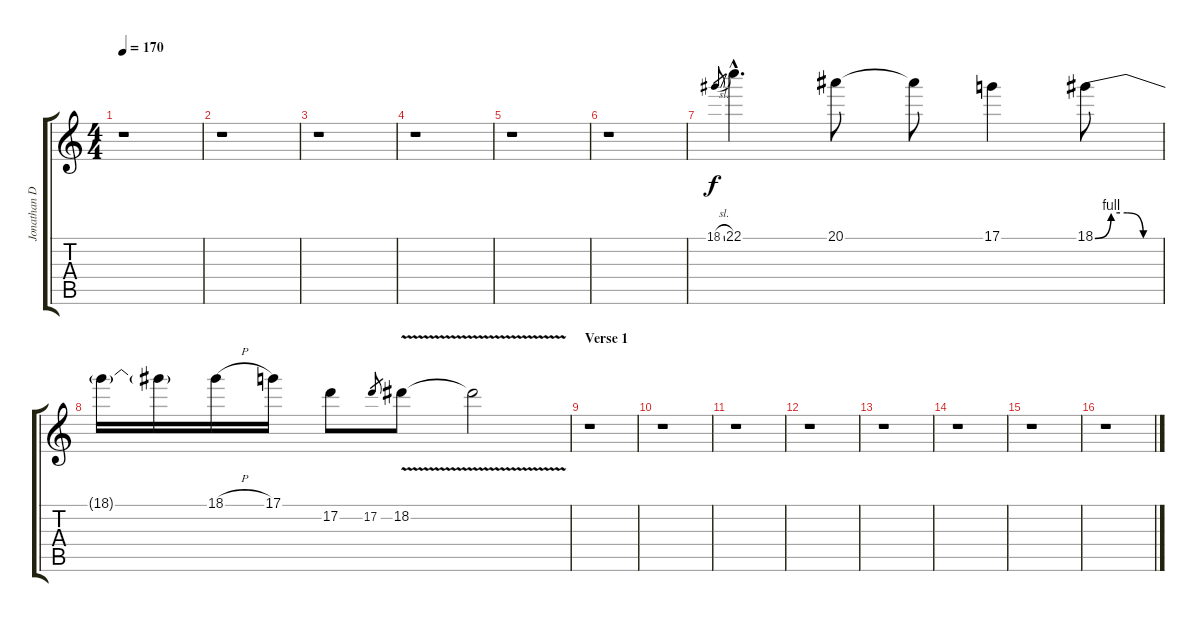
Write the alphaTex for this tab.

\track ("Jonathan Donais Overdub" "Jonathan D") {instrument distortionguitar}
\staff {score tabs}
\tuning (D4 A3 F3 C3 G2 C2) {hide}
\ts (4 4)
\tempo 170
\clef g2
\ks c
r.1{dy f} |
r.1 |
r.1 |
r.1 |
r.1 |
r.1 |
18.1{sl}.8{gr} 22.1{hac}.4{d} 20.1.8 20.1{t}.8 17.1.4 18.1{be (custom 0 0 15 4 30 4 45 0 60 0)}.8 |
18.1{t}.16 18.1{t}.16 18.1{h}.16 17.1.16 17.2.8 17.2.8{gr} 18.2{v}.8 18.2{t}.2 |
\section ("" "Verse 1")
r.1 |
r.1 |
r.1 |
r.1 |
r.1 |
r.1 |
r.1 |
r.1
